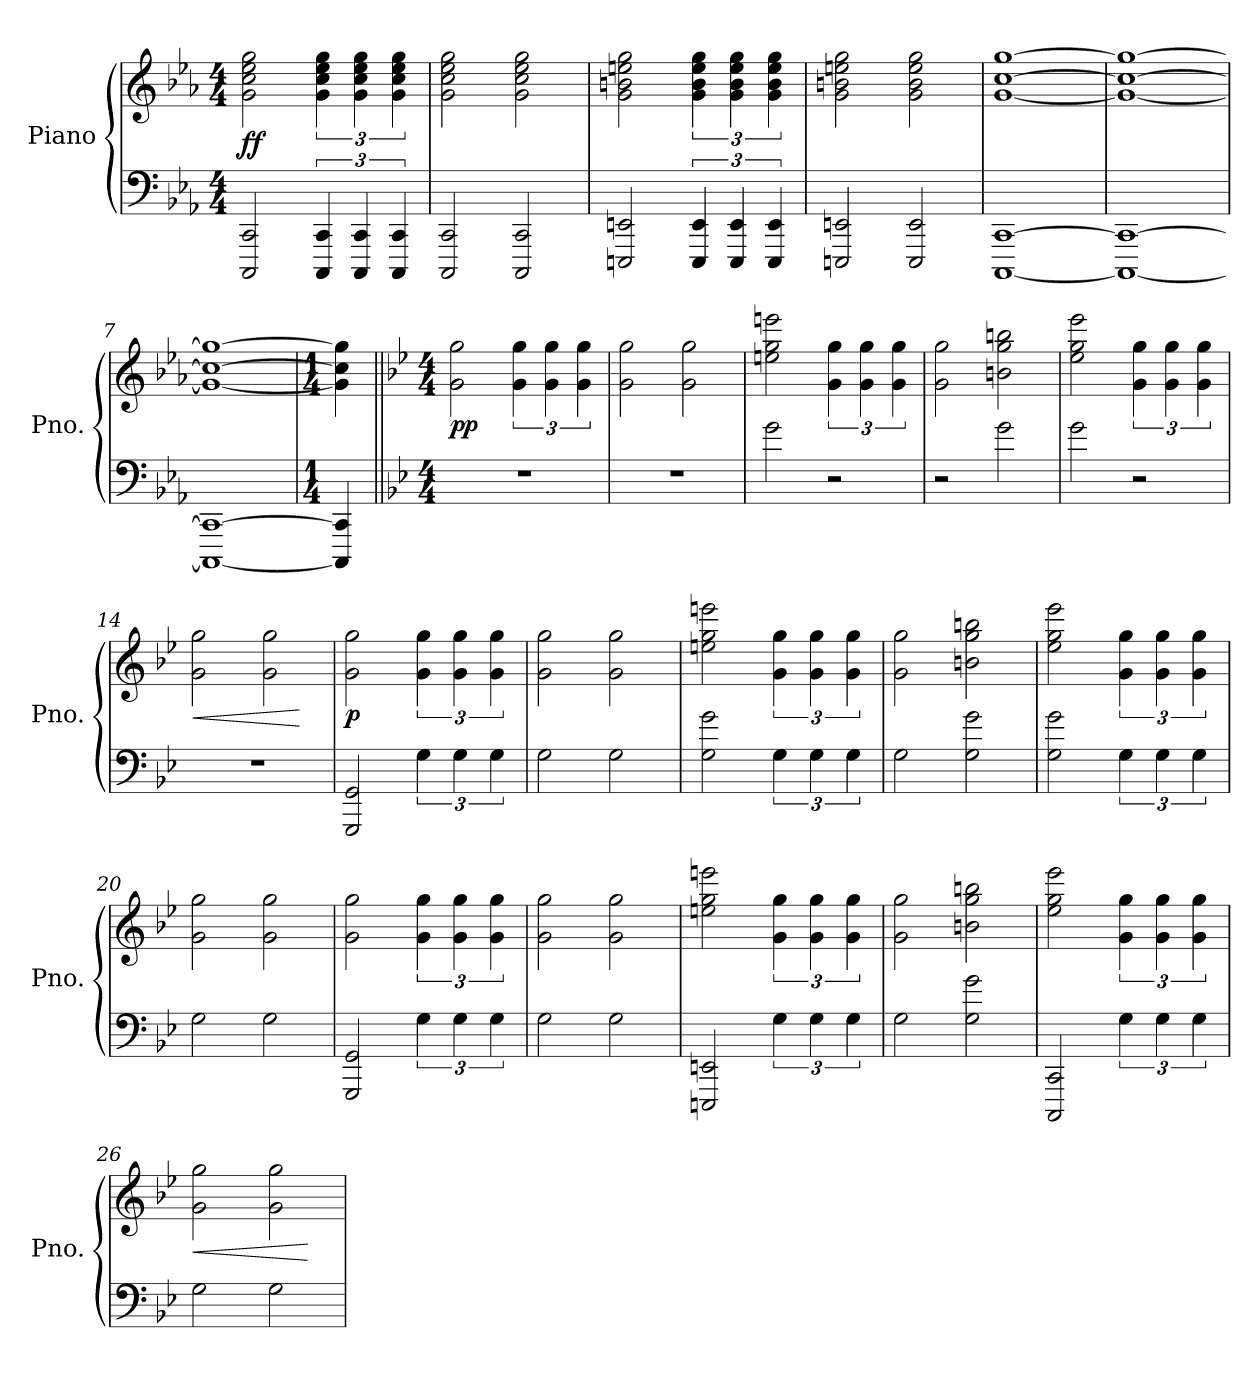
**kern	**kern	**dynam
*part1	*part1	*part1
*staff2	*staff1	*staff1/2
*I"Piano	*	*
*I'Pno.	*	*
*clefF4	*clefG2	*
*k[b-e-a-]	*k[b-e-a-]	*
*M4/4	*M4/4	*
*MM90	*MM90	*
=1	=1	=1
!	!	!LO:DY:b
2CCC/ 2CC/	2g\ 2cc\ 2ee-\ 2gg\	ff
6CCC/ 6CC/	6g\ 6cc\ 6ee-\ 6gg\	.
6CCC/ 6CC/	6g\ 6cc\ 6ee-\ 6gg\	.
6CCC/ 6CC/	6g\ 6cc\ 6ee-\ 6gg\	.
=2	=2	=2
2CCC/ 2CC/	2g\ 2cc\ 2ee-\ 2gg\	.
2CCC/ 2CC/	2g\ 2cc\ 2ee-\ 2gg\	.
=3	=3	=3
2EEEn/ 2EEn/	2g\ 2bn\ 2een\ 2gg\	.
6EEE/ 6EE/	6g\ 6b\ 6ee\ 6gg\	.
6EEE/ 6EE/	6g\ 6b\ 6ee\ 6gg\	.
6EEE/ 6EE/	6g\ 6b\ 6ee\ 6gg\	.
=4	=4	=4
2EEEn/ 2EEn/	2g\ 2bn\ 2een\ 2gg\	.
2EEE/ 2EE/	2g\ 2b\ 2ee\ 2gg\	.
=5	=5	=5
[1CCC [1CC	[1g [1cc [1gg	.
=6	=6	=6
1CCC_ 1CC_	1g_ 1cc_ 1gg_	.
=7	=7	=7
1CCC_ 1CC_	1g_ 1cc_ 1gg_	.
=8	=8	=8
*M1/4	*M1/4	*
4CCC/] 4CC/]	4g\] 4cc\] 4gg\]	.
=9||	=9||	=9||
*k[b-e-]	*k[b-e-]	*
*M4/4	*M4/4	*
*	*MM87	*
!	!	!LO:DY:b
1r	2g\ 2gg\	pp
.	6g\ 6gg\	.
.	6g\ 6gg\	.
.	6g\ 6gg\	.
=10	=10	=10
1r	2g\ 2gg\	.
.	2g\ 2gg\	.
!!LO:LB:g=z
=11	=11	=11
2g\	2een\ 2gg\ 2eeen\	.
2r	6g\ 6gg\	.
.	6g\ 6gg\	.
.	6g\ 6gg\	.
=12	=12	=12
2r	2g\ 2gg\	.
2g\	2bn\ 2gg\ 2bbn\	.
=13	=13	=13
2g\	2ee-\ 2gg\ 2eee-\	.
2r	6g\ 6gg\	.
.	6g\ 6gg\	.
.	6g\ 6gg\	.
=14	=14	=14
!	!	!LO:HP:b
1r	2g\ 2gg\	<
.	2g\ 2gg\	.
.	.	[
=15	=15	=15
*	*MM86	*
!	!	!LO:DY:b
2GGG/ 2GG/	2g\ 2gg\	p
6G\	6g\ 6gg\	.
6G\	6g\ 6gg\	.
6G\	6g\ 6gg\	.
=16	=16	=16
2G\	2g\ 2gg\	.
2G\	2g\ 2gg\	.
=17	=17	=17
2G\ 2g\	2een\ 2gg\ 2eeen\	.
6G\	6g\ 6gg\	.
6G\	6g\ 6gg\	.
6G\	6g\ 6gg\	.
=18	=18	=18
2G\	2g\ 2gg\	.
2G\ 2g\	2bn\ 2gg\ 2bbn\	.
=19	=19	=19
2G\ 2g\	2ee-\ 2gg\ 2eee-\	.
6G\	6g\ 6gg\	.
6G\	6g\ 6gg\	.
6G\	6g\ 6gg\	.
=20	=20	=20
2G\	2g\ 2gg\	.
2G\	2g\ 2gg\	.
!!LO:LB:g=z
=21	=21	=21
2GGG/ 2GG/	2g\ 2gg\	.
6G\	6g\ 6gg\	.
6G\	6g\ 6gg\	.
6G\	6g\ 6gg\	.
=22	=22	=22
2G\	2g\ 2gg\	.
2G\	2g\ 2gg\	.
=23	=23	=23
2EEEn/ 2EEn/	2een\ 2gg\ 2eeen\	.
6G\	6g\ 6gg\	.
6G\	6g\ 6gg\	.
6G\	6g\ 6gg\	.
=24	=24	=24
2G\	2g\ 2gg\	.
2G\ 2g\	2bn\ 2gg\ 2bbn\	.
=25	=25	=25
2CCC/ 2CC/	2ee-\ 2gg\ 2eee-\	.
6G\	6g\ 6gg\	.
6G\	6g\ 6gg\	.
6G\	6g\ 6gg\	.
=26	=26	=26
!	!	!LO:HP:b
2G\	2g\ 2gg\	<
2G\	2g\ 2gg\	.
.	.	[
=	=	=
*-	*-	*-
